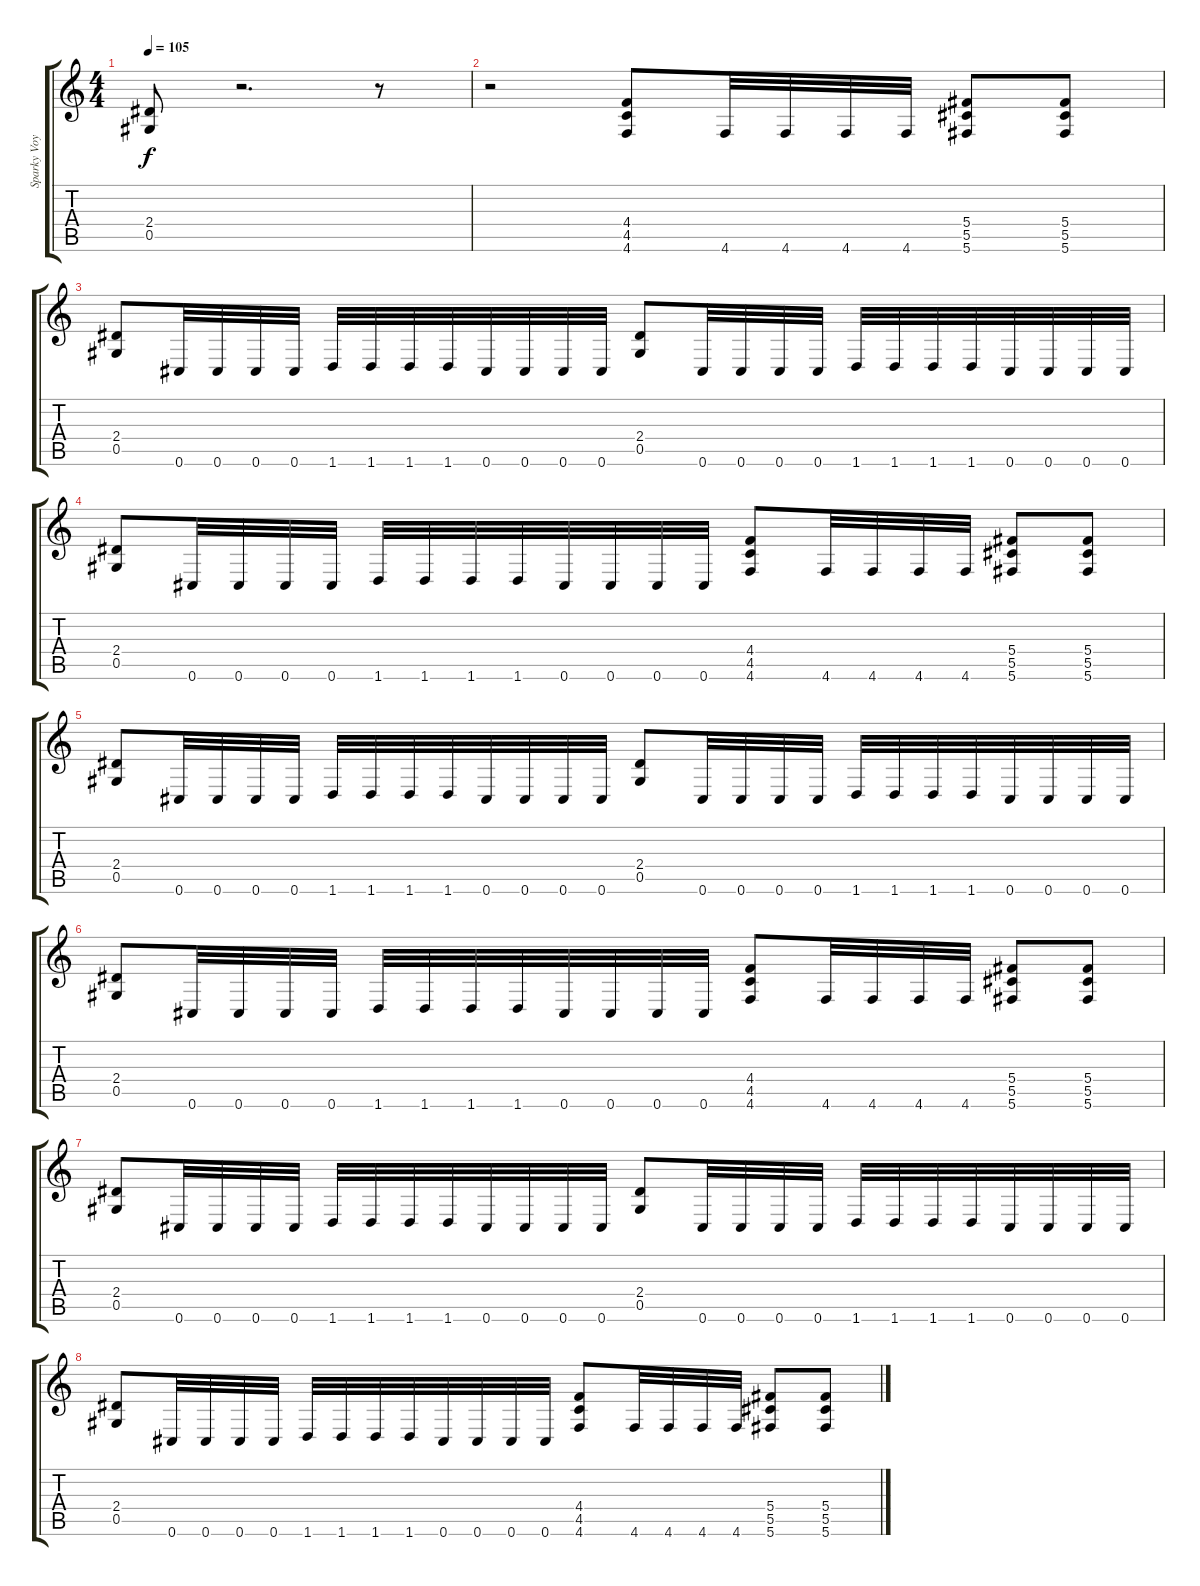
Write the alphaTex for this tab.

\track ("Sparky Voyles" "Sparky Voy") {instrument distortionguitar}
\staff {score tabs}
\tuning (Eb4 Bb3 Gb3 Db3 Ab2 Db2) {hide}
\ts (4 4)
\tempo 105
\clef g2
\ks c
(2.4 0.5).8{dy f instrument distortionguitar} r.2{d} r.8 |
r.2 (4.4 4.5 4.6).8 4.6.32 4.6.32 4.6.32 4.6.32 (5.4 5.5 5.6).8 (5.4 5.5 5.6).8 |
(2.4 0.5).8 0.6.32 0.6.32 0.6.32 0.6.32 1.6.32 1.6.32 1.6.32 1.6.32 0.6.32 0.6.32 0.6.32 0.6.32 (2.4 0.5).8 0.6.32 0.6.32 0.6.32 0.6.32 1.6.32 1.6.32 1.6.32 1.6.32 0.6.32 0.6.32 0.6.32 0.6.32 |
(2.4 0.5).8 0.6.32 0.6.32 0.6.32 0.6.32 1.6.32 1.6.32 1.6.32 1.6.32 0.6.32 0.6.32 0.6.32 0.6.32 (4.4 4.5 4.6).8 4.6.32 4.6.32 4.6.32 4.6.32 (5.4 5.5 5.6).8 (5.4 5.5 5.6).8 |
(2.4 0.5).8 0.6.32 0.6.32 0.6.32 0.6.32 1.6.32 1.6.32 1.6.32 1.6.32 0.6.32 0.6.32 0.6.32 0.6.32 (2.4 0.5).8 0.6.32 0.6.32 0.6.32 0.6.32 1.6.32 1.6.32 1.6.32 1.6.32 0.6.32 0.6.32 0.6.32 0.6.32 |
(2.4 0.5).8 0.6.32 0.6.32 0.6.32 0.6.32 1.6.32 1.6.32 1.6.32 1.6.32 0.6.32 0.6.32 0.6.32 0.6.32 (4.4 4.5 4.6).8 4.6.32 4.6.32 4.6.32 4.6.32 (5.4 5.5 5.6).8 (5.4 5.5 5.6).8 |
(2.4 0.5).8 0.6.32 0.6.32 0.6.32 0.6.32 1.6.32 1.6.32 1.6.32 1.6.32 0.6.32 0.6.32 0.6.32 0.6.32 (2.4 0.5).8 0.6.32 0.6.32 0.6.32 0.6.32 1.6.32 1.6.32 1.6.32 1.6.32 0.6.32 0.6.32 0.6.32 0.6.32 |
(2.4 0.5).8 0.6.32 0.6.32 0.6.32 0.6.32 1.6.32 1.6.32 1.6.32 1.6.32 0.6.32 0.6.32 0.6.32 0.6.32 (4.4 4.5 4.6).8 4.6.32 4.6.32 4.6.32 4.6.32 (5.4 5.5 5.6).8 (5.4 5.5 5.6).8
